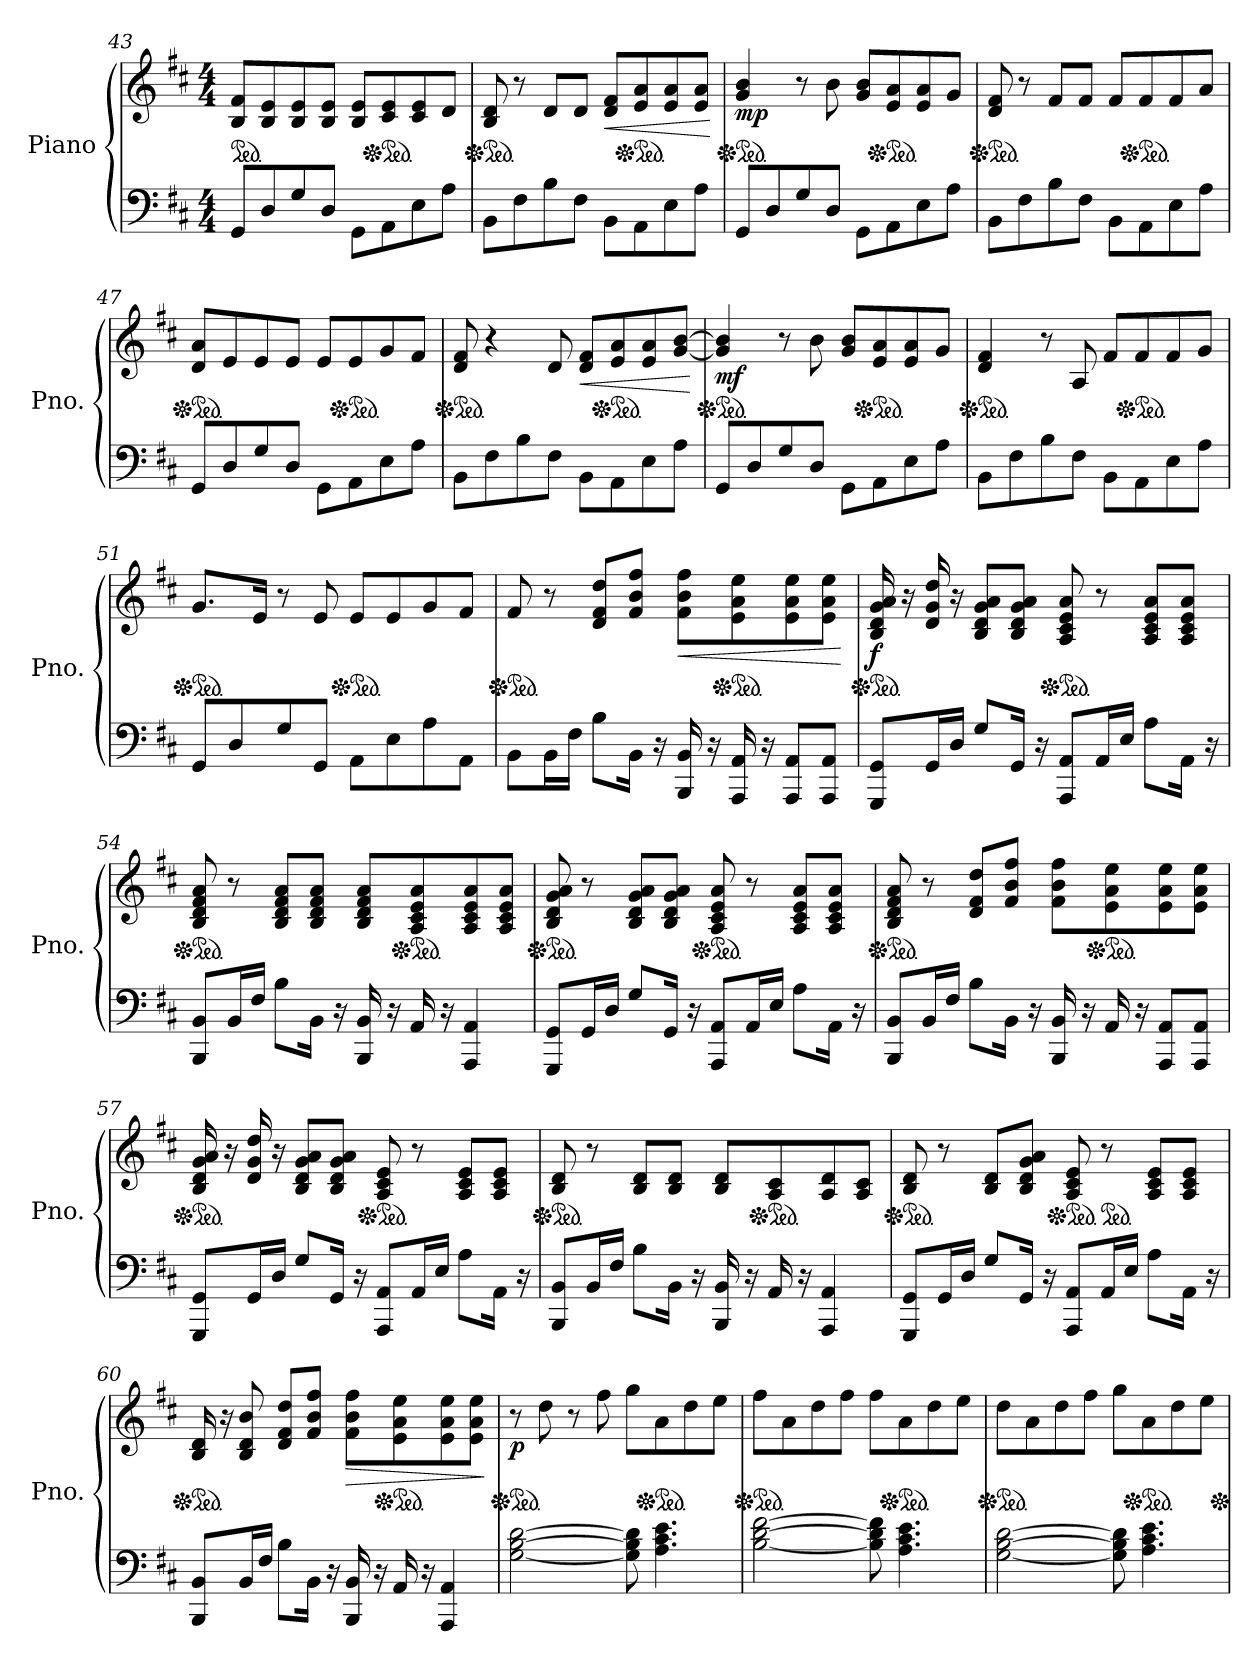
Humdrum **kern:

**kern	**kern	**dynam
*part1	*part1	*part1
*staff2	*staff1	*staff1/2
*I"Piano	*	*
*I'Pno.	*	*
!!LO:PB:g=z
*clefF4	*clefG2	*
*k[f#c#]	*k[f#c#]	*
*M4/4	*M4/4	*
*	*ped	*
=43	=43	=43
8GG/L	8B/ 8f#/L	.
8D/	8B/ 8e/	.
8G/	8B/ 8e/	.
8D/J	8B/ 8e/J	.
8GG\L	8B/ 8e/L	.
*	*Xped	*
*	*ped	*
8AA\	8c#/ 8e/	.
8E\	8c#/ 8e/	.
8A\J	8d/J	.
=44	=44	=44
*	*Xped	*
*	*ped	*
8BB\L	8B/ 8d/	.
8F#\	8r	.
8B\	8d/L	.
8F#\J	8d/J	.
!	!	!LO:HP:b
8BB\L	8d/ 8f#/L	<
*	*Xped	*
*	*ped	*
8AA\	8e/ 8a/	.
8E\	8e/ 8a/	.
8A\J	8e/ 8a/J	.
.	.	[
!!LO:LB:g=z
=45	=45	=45
*	*Xped	*
*	*ped	*
!	!	!LO:DY:b
8GG/L	4g/ 4b/	mp
8D/	.	.
8G/	8r	.
8D/J	8b\	.
8GG\L	8g/ 8b/L	.
*	*Xped	*
*	*ped	*
8AA\	8e/ 8a/	.
8E\	8e/ 8a/	.
8A\J	8g/J	.
=46	=46	=46
*	*Xped	*
*	*ped	*
8BB\L	8d/ 8f#/	.
8F#\	8r	.
8B\	8f#/L	.
8F#\J	8f#/J	.
8BB\L	8f#/L	.
*	*Xped	*
*	*ped	*
8AA\	8f#/	.
8E\	8f#/	.
8A\J	8a/J	.
!!LO:LB:g=z
=47	=47	=47
*	*Xped	*
*	*ped	*
8GG/L	8d/ 8a/L	.
8D/	8e/	.
8G/	8e/	.
8D/J	8e/J	.
8GG\L	8e/L	.
*	*Xped	*
*	*ped	*
8AA\	8e/	.
8E\	8g/	.
8A\J	8f#/J	.
=48	=48	=48
*	*Xped	*
*	*ped	*
8BB\L	8d/ 8f#/	.
8F#\	4r	.
8B\	.	.
8F#\J	8d/	.
!	!	!LO:HP:b
8BB\L	8d/ 8f#/L	<
*	*Xped	*
*	*ped	*
8AA\	8e/ 8a/	.
8E\	8e/ 8a/	.
8A\J	[8g/ [8b/J	.
.	.	[
!!LO:LB:g=z
=49	=49	=49
*	*Xped	*
*	*ped	*
!	!	!LO:DY:b
8GG/L	4g/] 4b/]	mf
8D/	.	.
8G/	8r	.
8D/J	8b\	.
8GG\L	8g/ 8b/L	.
*	*Xped	*
*	*ped	*
8AA\	8e/ 8a/	.
8E\	8e/ 8a/	.
8A\J	8g/J	.
=50	=50	=50
*	*Xped	*
*	*ped	*
8BB\L	4d/ 4f#/	.
8F#\	.	.
8B\	8r	.
8F#\J	8A/	.
8BB\L	8f#/L	.
*	*Xped	*
*	*ped	*
8AA\	8f#/	.
8E\	8f#/	.
8A\J	8g/J	.
!!LO:LB:g=z
=51	=51	=51
*	*Xped	*
*	*ped	*
8GG/L	8.g/L	.
8D/	.	.
.	16e/Jk	.
8G/	8r	.
8GG/J	8e/	.
*	*Xped	*
*	*ped	*
8AA\L	8e/L	.
8E\	8e/	.
8A\	8g/	.
8AA\J	8f#/J	.
=52	=52	=52
*	*Xped	*
*	*ped	*
8BB\L	8f#/	.
16BB\L	8r	.
16F#\JJ	.	.
8B\L	8d/ 8f#/ 8dd/L	.
16BB\Jk	8f#/ 8b/ 8ff#/J	.
16r	.	.
!	!	!LO:HP:b
16BBB/ 16BB/	8f#\ 8b\ 8ff#\L	<
16r	.	.
*	*Xped	*
*	*ped	*
16AAA/ 16AA/	8e\ 8a\ 8ee\	.
16r	.	.
8AAA/ 8AA/L	8e\ 8a\ 8ee\	.
8AAA/ 8AA/J	8e\ 8a\ 8ee\J	.
.	.	[
!!LO:PB:g=z
=53	=53	=53
*	*Xped	*
*	*ped	*
!	!	!LO:DY:b
8GGG/ 8GG/L	16B/ 16d/ 16g/ 16a/	f
.	16r	.
16GG/L	16d/ 16g/ 16dd/	.
16D/JJ	16r	.
8G/L	8B/ 8d/ 8g/ 8a/L	.
16GG/Jk	8B/ 8d/ 8g/ 8a/J	.
16r	.	.
*	*Xped	*
*	*ped	*
8AAA/ 8AA/L	8A/ 8c#/ 8e/ 8a/	.
16AA/L	8r	.
16E/JJ	.	.
8A\L	8A/ 8c#/ 8e/ 8a/L	.
16AA\Jk	8A/ 8c#/ 8e/ 8a/J	.
16r	.	.
=54	=54	=54
*	*Xped	*
*	*ped	*
8BBB/ 8BB/L	8B/ 8d/ 8f#/ 8a/	.
16BB/L	8r	.
16F#/JJ	.	.
8B\L	8B/ 8d/ 8f#/ 8a/L	.
16BB\Jk	8B/ 8d/ 8f#/ 8a/J	.
16r	.	.
16BBB/ 16BB/	8B/ 8d/ 8f#/ 8a/L	.
16r	.	.
*	*Xped	*
*	*ped	*
16AA/	8A/ 8c#/ 8e/ 8a/	.
16r	.	.
4AAA/ 4AA/	8A/ 8c#/ 8e/ 8a/	.
.	8A/ 8c#/ 8e/ 8a/J	.
!!LO:LB:g=z
=55	=55	=55
*	*Xped	*
*	*ped	*
8GGG/ 8GG/L	8B/ 8d/ 8g/ 8a/	.
16GG/L	8r	.
16D/JJ	.	.
8G/L	8B/ 8d/ 8g/ 8a/L	.
16GG/Jk	8B/ 8d/ 8g/ 8a/J	.
16r	.	.
*	*Xped	*
*	*ped	*
8AAA/ 8AA/L	8A/ 8c#/ 8e/ 8a/	.
16AA/L	8r	.
16E/JJ	.	.
8A\L	8A/ 8c#/ 8e/ 8a/L	.
16AA\Jk	8A/ 8c#/ 8e/ 8a/J	.
16r	.	.
=56	=56	=56
*	*Xped	*
*	*ped	*
8BBB/ 8BB/L	8B/ 8d/ 8f#/ 8a/	.
16BB/L	8r	.
16F#/JJ	.	.
8B\L	8d/ 8f#/ 8dd/L	.
16BB\Jk	8f#/ 8b/ 8ff#/J	.
16r	.	.
16BBB/ 16BB/	8f#\ 8b\ 8ff#\L	.
16r	.	.
*	*Xped	*
*	*ped	*
16AA/	8e\ 8a\ 8ee\	.
16r	.	.
8AAA/ 8AA/L	8e\ 8a\ 8ee\	.
8AAA/ 8AA/J	8e\ 8a\ 8ee\J	.
!!LO:LB:g=z
=57	=57	=57
*	*Xped	*
*	*ped	*
8GGG/ 8GG/L	16B/ 16d/ 16g/ 16a/	.
.	16r	.
16GG/L	16d/ 16g/ 16dd/	.
16D/JJ	16r	.
8G/L	8B/ 8d/ 8g/ 8a/L	.
16GG/Jk	8B/ 8d/ 8g/ 8a/J	.
16r	.	.
*	*Xped	*
*	*ped	*
8AAA/ 8AA/L	8A/ 8c#/ 8e/	.
16AA/L	8r	.
16E/JJ	.	.
8A\L	8A/ 8c#/ 8e/L	.
16AA\Jk	8A/ 8c#/ 8e/J	.
16r	.	.
=58	=58	=58
*	*Xped	*
*	*ped	*
8BBB/ 8BB/L	8B/ 8d/	.
16BB/L	8r	.
16F#/JJ	.	.
8B\L	8B/ 8d/L	.
16BB\Jk	8B/ 8d/J	.
16r	.	.
16BBB/ 16BB/	8B/ 8d/L	.
16r	.	.
*	*Xped	*
*	*ped	*
16AA/	8A/ 8c#/	.
16r	.	.
4AAA/ 4AA/	8A/ 8d/	.
.	8A/ 8c#/J	.
!!LO:LB:g=z
=59	=59	=59
*	*Xped	*
*	*ped	*
8GGG/ 8GG/L	8B/ 8d/	.
16GG/L	8r	.
16D/JJ	.	.
8G/L	8B/ 8d/L	.
16GG/Jk	8B/ 8d/ 8g/ 8a/J	.
16r	.	.
*	*Xped	*
*	*ped	*
8AAA/ 8AA/L	8A/ 8c#/ 8e/	.
*	*ped	*
16AA/L	8r	.
16E/JJ	.	.
8A\L	8A/ 8c#/ 8e/L	.
16AA\Jk	8A/ 8c#/ 8e/J	.
16r	.	.
=60	=60	=60
*	*Xped	*
*	*Xped	*
*	*ped	*
8BBB/ 8BB/L	16B/ 16d/	.
.	16r	.
16BB/L	8B/ 8d/ 8b/	.
16F#/JJ	.	.
8B\L	8d/ 8f#/ 8dd/L	.
16BB\Jk	8f#/ 8b/ 8ff#/J	.
16r	.	.
!	!	!LO:HP:b
16BBB/ 16BB/	8f#\ 8b\ 8ff#\L	>
16r	.	.
*	*Xped	*
*	*ped	*
16AA/	8e\ 8a\ 8ee\	.
16r	.	.
4AAA/ 4AA/	8e\ 8a\ 8ee\	.
.	8e\ 8a\ 8ee\J	.
.	.	]
!!LO:LB:g=z
=61	=61	=61
*	*Xped	*
*	*ped	*
!	!	!LO:DY:b
[2G\ [2B\ [2d\	8r	p
.	8dd\	.
.	8r	.
.	8ff#\	.
8G\] 8B\] 8d\]	8gg\L	.
*	*Xped	*
*	*ped	*
4.A\ 4.c#\ 4.e\	8a\	.
.	8dd\	.
.	8ee\J	.
=62	=62	=62
*	*Xped	*
*	*ped	*
[2B\ [2d\ [2f#\	8ff#\L	.
.	8a\	.
.	8dd\	.
.	8ff#\J	.
8B\] 8d\] 8f#\]	8ff#\L	.
*	*Xped	*
*	*ped	*
4.A\ 4.c#\ 4.e\	8a\	.
.	8dd\	.
.	8ee\J	.
!!LO:PB:g=z
=63	=63	=63
*	*Xped	*
*	*ped	*
[2G\ [2B\ [2d\	8dd\L	.
.	8a\	.
.	8dd\	.
.	8ff#\J	.
8G\] 8B\] 8d\]	8gg\L	.
*	*Xped	*
*	*ped	*
4.A\ 4.c#\ 4.e\	8a\	.
.	8dd\	.
.	8ee\J	.
*	*Xped	*
=	=	=
*-	*-	*-
